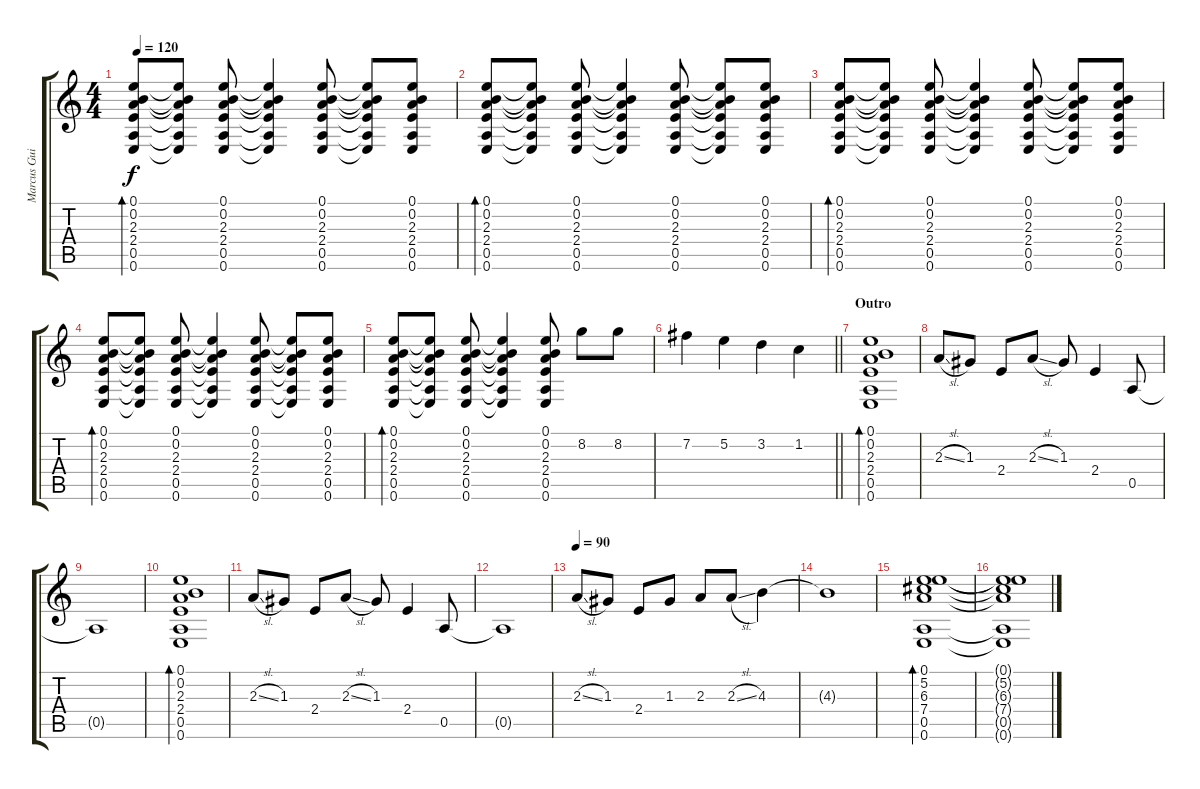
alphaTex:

\track ("Marcus Guitar" "Marcus Gui") {instrument distortionguitar}
\staff {score tabs}
\tuning (E4 B3 G3 D3 A2 E2) {hide}
\ts (4 4)
\tempo 120
\clef g2
\ks c
(0.1 0.2 2.3 2.4 0.5 0.6).8{bd 240 dy f} (0.1{t} 0.2{t} 2.3{t} 2.4{t} 0.5{t} 0.6{t}).8 (0.1 0.2 2.3 2.4 0.5 0.6).8 (0.1{t} 0.2{t} 2.3{t} 2.4{t} 0.5{t} 0.6{t}).4 (0.1 0.2 2.3 2.4 0.5 0.6).8 (0.1{t} 0.2{t} 2.3{t} 2.4{t} 0.5{t} 0.6{t}).8 (0.1 0.2 2.3 2.4 0.5 0.6).8 |
(0.1 0.2 2.3 2.4 0.5 0.6).8{bd 240} (0.1{t} 0.2{t} 2.3{t} 2.4{t} 0.5{t} 0.6{t}).8 (0.1 0.2 2.3 2.4 0.5 0.6).8 (0.1{t} 0.2{t} 2.3{t} 2.4{t} 0.5{t} 0.6{t}).4 (0.1 0.2 2.3 2.4 0.5 0.6).8 (0.1{t} 0.2{t} 2.3{t} 2.4{t} 0.5{t} 0.6{t}).8 (0.1 0.2 2.3 2.4 0.5 0.6).8 |
(0.1 0.2 2.3 2.4 0.5 0.6).8{bd 240} (0.1{t} 0.2{t} 2.3{t} 2.4{t} 0.5{t} 0.6{t}).8 (0.1 0.2 2.3 2.4 0.5 0.6).8 (0.1{t} 0.2{t} 2.3{t} 2.4{t} 0.5{t} 0.6{t}).4 (0.1 0.2 2.3 2.4 0.5 0.6).8 (0.1{t} 0.2{t} 2.3{t} 2.4{t} 0.5{t} 0.6{t}).8 (0.1 0.2 2.3 2.4 0.5 0.6).8 |
(0.1 0.2 2.3 2.4 0.5 0.6).8{bd 240} (0.1{t} 0.2{t} 2.3{t} 2.4{t} 0.5{t} 0.6{t}).8 (0.1 0.2 2.3 2.4 0.5 0.6).8 (0.1{t} 0.2{t} 2.3{t} 2.4{t} 0.5{t} 0.6{t}).4 (0.1 0.2 2.3 2.4 0.5 0.6).8 (0.1{t} 0.2{t} 2.3{t} 2.4{t} 0.5{t} 0.6{t}).8 (0.1 0.2 2.3 2.4 0.5 0.6).8 |
(0.1 0.2 2.3 2.4 0.5 0.6).8{bd 240} (0.1{t} 0.2{t} 2.3{t} 2.4{t} 0.5{t} 0.6{t}).8 (0.1 0.2 2.3 2.4 0.5 0.6).8 (0.1{t} 0.2{t} 2.3{t} 2.4{t} 0.5{t} 0.6{t}).4 (0.1 0.2 2.3 2.4 0.5 0.6).8 8.2.8 8.2.8 |
\barLineRight lightlight
7.2.4 5.2.4 3.2.4 1.2.4 |
\section ("" "Outro")
(0.1 0.2 2.3 2.4 0.5 0.6).1{bd 240} |
2.3{sl}.8 1.3.8 2.4.8 2.3{sl}.8 1.3.8 2.4.4 0.5.8 |
0.5{t}.1 |
(0.1 0.2 2.3 2.4 0.5 0.6).1{bd 240} |
2.3{sl}.8 1.3.8 2.4.8 2.3{sl}.8 1.3.8 2.4.4 0.5.8 |
0.5{t}.1 |
\tempo 90
2.3{sl}.8 1.3.8 2.4.8 1.3.8 2.3.8 2.3{sl}.8 4.3.4 |
4.3{t}.1 |
(0.1 5.2 6.3 7.4 0.5 0.6).1{bd 480} |
(0.1{t} 5.2{t} 6.3{t} 7.4{t} 0.5{t} 0.6{t}).1
